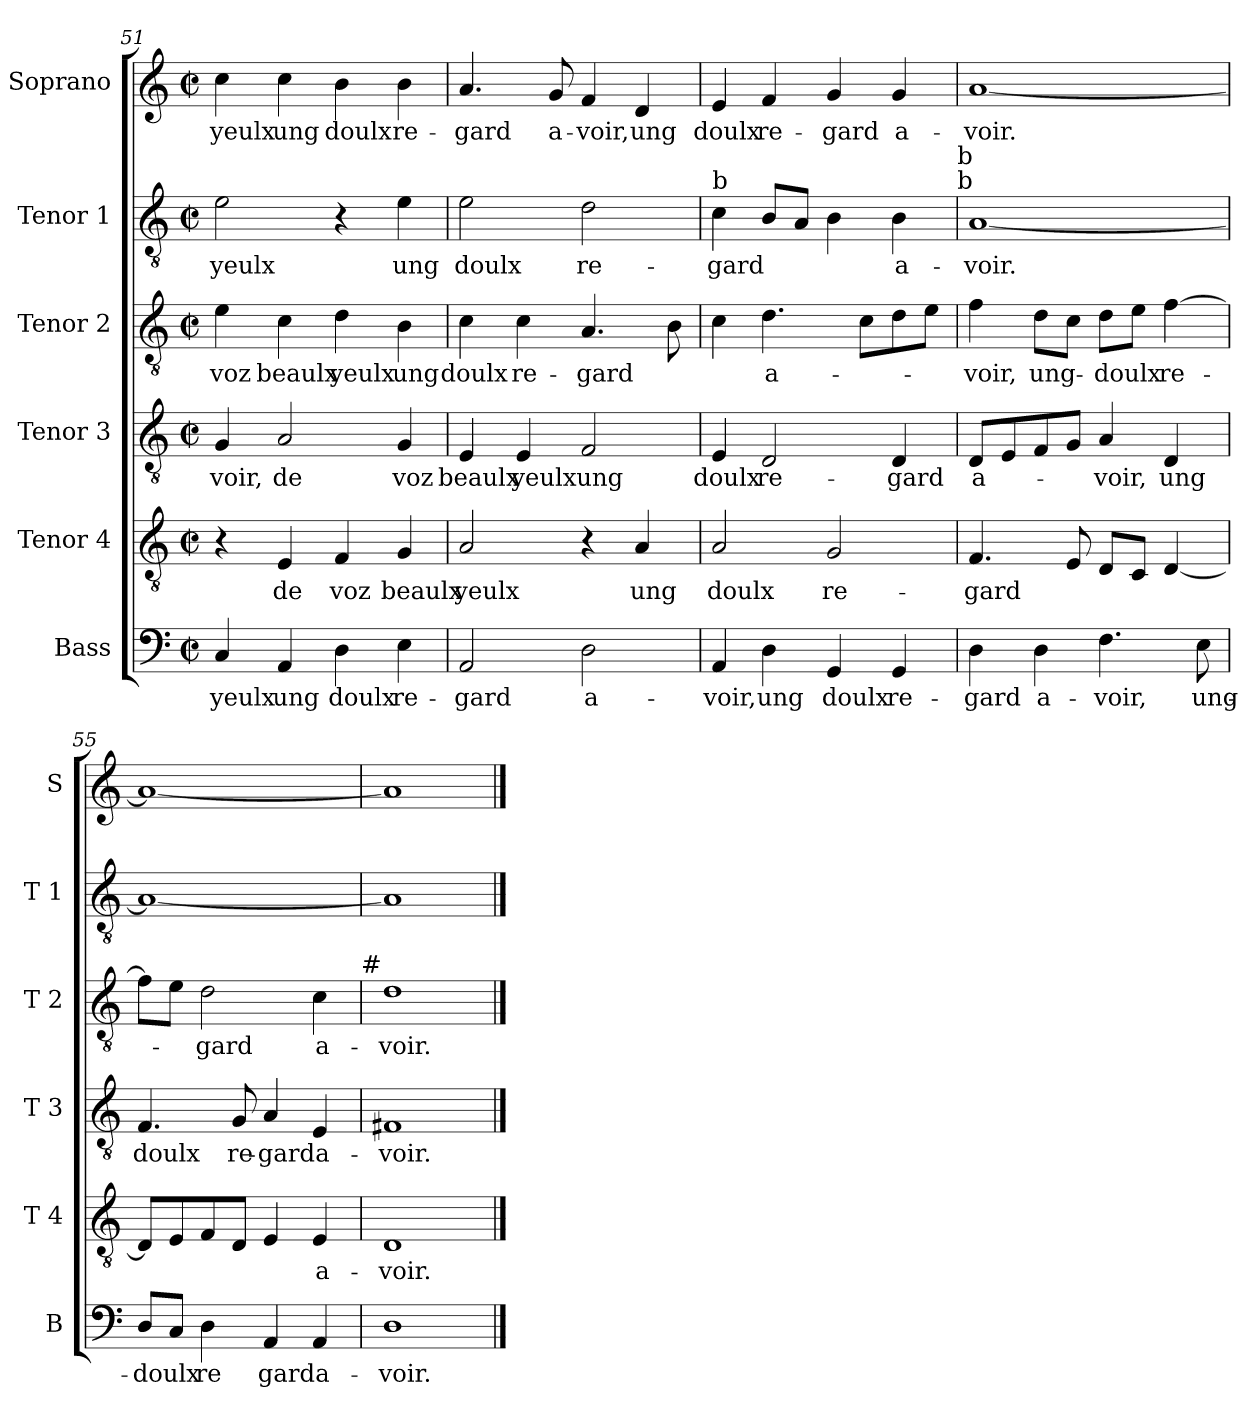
**kern	**text	**kern	**text	**kern	**text	**kern	**text	**kern	**text	**kern	**text
*part6	*part6	*part5	*part5	*part4	*part4	*part3	*part3	*part2	*part2	*part1	*part1
*staff6	*staff6	*staff5	*staff5	*staff4	*staff4	*staff3	*staff3	*staff2	*staff2	*staff1	*staff1
*I"Bass	*	*I"Tenor 4	*	*I"Tenor 3	*	*I"Tenor 2	*	*I"Tenor 1	*	*I"Soprano	*
*I'B	*	*I'T 4	*	*I'T 3	*	*I'T 2	*	*I'T 1	*	*I'S	*
!!LO:LB:g=z
*clefF4	*	*clefGv2	*	*clefGv2	*	*clefGv2	*	*clefGv2	*	*clefG2	*
*k[]	*	*k[]	*	*k[]	*	*k[]	*	*k[]	*	*k[]	*
*C:	*	*C:	*	*C:	*	*C:	*	*C:	*	*C:	*
*M2/2	*	*M2/2	*	*M2/2	*	*M2/2	*	*M2/2	*	*M2/2	*
*met(c|)	*	*met(c|)	*	*met(c|)	*	*met(c|)	*	*met(c|)	*	*met(c|)	*
=51	=51	=51	=51	=51	=51	=51	=51	=51	=51	=51	=51
4C/	yeulx	4r	.	4G/	-voir,	4e\	voz	2e\	yeulx	4cc\	yeulx
4AA/	ung	4E/	de	2A/	de	4c\	beaulx	.	.	4cc\	ung
4D\	doulx	4F/	voz	.	.	4d\	yeulx	4r	.	4b\	doulx
4E\	re-	4G/	beaulx	4G/	voz	4B\	ung	4e\	ung	4b\	re-
=52	=52	=52	=52	=52	=52	=52	=52	=52	=52	=52	=52
2AA/	-gard	2A/	yeulx	4E/	beaulx	4c\	doulx	2e\	doulx	4.a/	-gard
.	.	.	.	4E/	yeulx	4c\	re-	.	.	.	.
.	.	.	.	.	.	.	.	.	.	8g/	a-
2D\	a-	4r	.	2F/	ung	4.A/	-gard	2d\	re-	4f/	-voir,
.	.	4A/	ung	.	.	.	.	.	.	4d/	ung
.	.	.	.	.	.	8B\	.	.	.	.	.
=53	=53	=53	=53	=53	=53	=53	=53	=53	=53	=53	=53
!	!	!	!	!	!	!	!	!LO:TX:a:t=b	!	!	!
4AA/	-voir,	2A/	doulx	4E/	doulx	4c\	.	4c\	-gard	4e/	doulx
4D\	ung	.	.	2D/	re-	4.d\	a-	8B/L	.	4f/	re-
.	.	.	.	.	.	.	.	8A/J	.	.	.
4GG/	doulx	2G/	re-	.	.	.	.	4B\	.	4g/	-gard
.	.	.	.	.	.	8c\L	.	.	.	.	.
4GG/	re-	.	.	4D/	-gard	8d\	.	4B\	a-	4g/	a-
.	.	.	.	.	.	8e\J	.	.	.	.	.
!	!	!	!	!	!	!	!	!LO:TX:a:t=b	!	!	!
!	!	!	!	!	!	!	!	!LO:TX:a:t=b	!	!	!
=54	=54	=54	=54	=54	=54	=54	=54	=54	=54	=54	=54
4D\	-gard	4.F/	-gard	8D/L	a-	4f\	-voir,	[1A	-voir.	[1a	-voir.
.	.	.	.	8E/	.	.	.	.	.	.	.
4D\	a-	.	.	8F/	.	8d\L	ung-	.	.	.	.
.	.	8E/	.	8G/J	.	8c\J	.	.	.	.	.
4.F\	-voir,	8D/L	.	4A/	-voir,	8d\L	-doulx	.	.	.	.
.	.	8C/J	.	.	.	8e\J	.	.	.	.	.
.	.	[4D/	.	4D/	ung	[4f\	re-	.	.	.	.
8E\	ung-	.	.	.	.	.	.	.	.	.	.
=55	=55	=55	=55	=55	=55	=55	=55	=55	=55	=55	=55
8D/L	-doulx	8D/L]	.	4.F/	doulx	8f\L]	.	1A_	.	1a_	.
8C/J	.	8E/	.	.	.	8e\J	.	.	.	.	.
4D\	re	8F/	.	.	.	2d\	-gard	.	.	.	.
.	.	8D/J	.	8G/	re-	.	.	.	.	.	.
4AA/	gard	4E/	.	4A/	-gard	.	.	.	.	.	.
4AA/	a-	4E/	a-	4E/	a-	4c\	a-	.	.	.	.
!	!	!	!	!	!	!LO:TX:a:t=#	!	!	!	!	!
=56	=56	=56	=56	=56	=56	=56	=56	=56	=56	=56	=56
1D	-voir.	1D	-voir.	1F#X	-voir.	1d	-voir.	1A]	.	1a]	.
==	==	==	==	==	==	==	==	==	==	==	==
*-	*-	*-	*-	*-	*-	*-	*-	*-	*-	*-	*-
